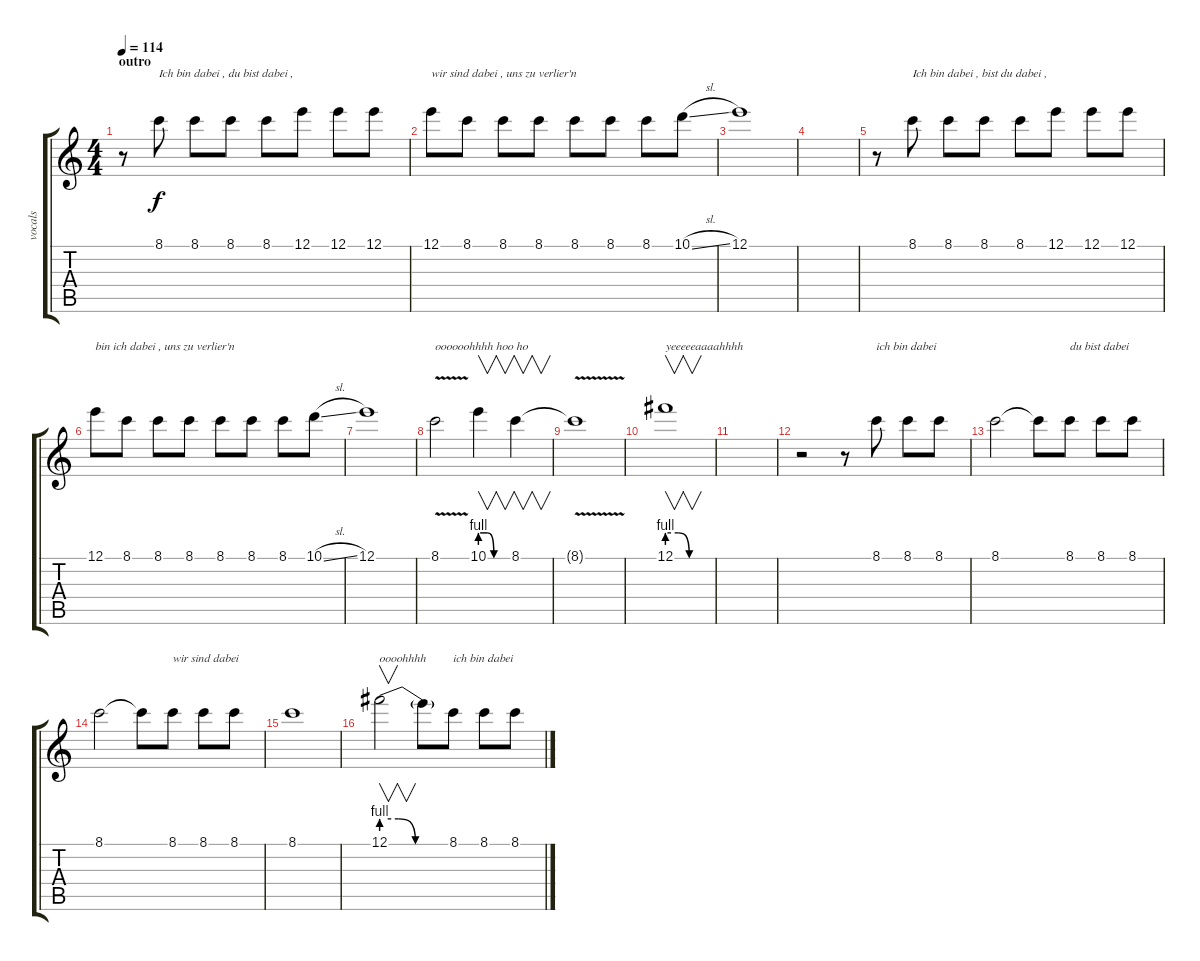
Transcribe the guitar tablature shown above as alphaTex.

\track ("vocals" "vocals") {instrument electricguitarjazz}
\staff {score tabs}
\tuning (E4 B3 G3 D3 A2 E2) {hide}
\ts (4 4)
\section ("" "outro")
\tempo 114
\clef g2
\ks c
r.8{dy f} 8.1.8{txt "Ich bin dabei , du bist dabei ,"} 8.1.8 8.1.8 8.1.8 12.1.8 12.1.8 12.1.8 |
12.1.8{txt "wir sind dabei , uns zu verlier'n"} 8.1.8 8.1.8 8.1.8 8.1.8 8.1.8 8.1.8 10.1{sl}.8 |
12.1.1 |
|
r.8 8.1.8{txt "Ich bin dabei , bist du dabei ,"} 8.1.8 8.1.8 8.1.8 12.1.8 12.1.8 12.1.8 |
12.1.8{txt "bin ich dabei , uns zu verlier'n"} 8.1.8 8.1.8 8.1.8 8.1.8 8.1.8 8.1.8 10.1{sl}.8 |
12.1.1 |
8.1{v}.2{txt "oooooohhhh hoo ho"} 10.1{be (custom 0 4 15 4 30 0 60 0)}.4{v} 8.1.4{v} |
8.1{v t}.1 |
12.1{be (custom 0 4 15 4 30 0 60 0)}.1{v txt "yeeeeeaaaahhhh"} |
|
r.2 r.8 8.1.8{txt "ich bin dabei"} 8.1.8 8.1.8 |
8.1.2 8.1{t}.8 8.1.8{txt "du bist dabei"} 8.1.8 8.1.8 |
8.1.2 8.1{t}.8 8.1.8{txt "wir sind dabei"} 8.1.8 8.1.8 |
8.1.1 |
12.1{be (custom 0 4 15 4 30 0 60 0)}.2{v txt "oooohhhh"} 12.1{t}.8 8.1.8{txt "ich bin dabei"} 8.1.8 8.1.8
